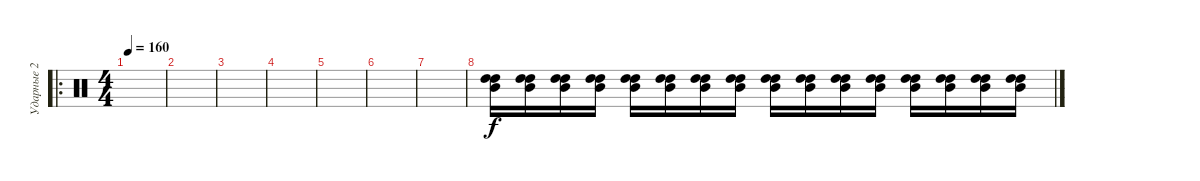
\track ("Ударные 2" "Ударные 2") {instrument percussion}
\staff {score}
\articulation defaults
\ro
\ts (4 4)
\tempo 160
\clef neutral
\ks c
|
|
|
|
|
|
|
("High Tom (hit)" "High Tom (hit)" "Mid Tom (hit)").16 ("High Tom (hit)" "High Tom (hit)" "Mid Tom (hit)").16 ("High Tom (hit)" "High Tom (hit)" "Mid Tom (hit)").16 ("High Tom (hit)" "High Tom (hit)" "Mid Tom (hit)").16 ("High Tom (hit)" "High Tom (hit)" "Mid Tom (hit)").16 ("High Tom (hit)" "High Tom (hit)" "Mid Tom (hit)").16 ("High Tom (hit)" "High Tom (hit)" "Mid Tom (hit)").16 ("High Tom (hit)" "High Tom (hit)" "Mid Tom (hit)").16 ("High Tom (hit)" "High Tom (hit)" "Mid Tom (hit)").16 ("High Tom (hit)" "High Tom (hit)" "Mid Tom (hit)").16 ("High Tom (hit)" "High Tom (hit)" "Mid Tom (hit)").16 ("High Tom (hit)" "High Tom (hit)" "Mid Tom (hit)").16 ("High Tom (hit)" "High Tom (hit)" "Mid Tom (hit)").16 ("High Tom (hit)" "High Tom (hit)" "Mid Tom (hit)").16 ("High Tom (hit)" "High Tom (hit)" "Mid Tom (hit)").16 ("High Tom (hit)" "High Tom (hit)" "Mid Tom (hit)").16
